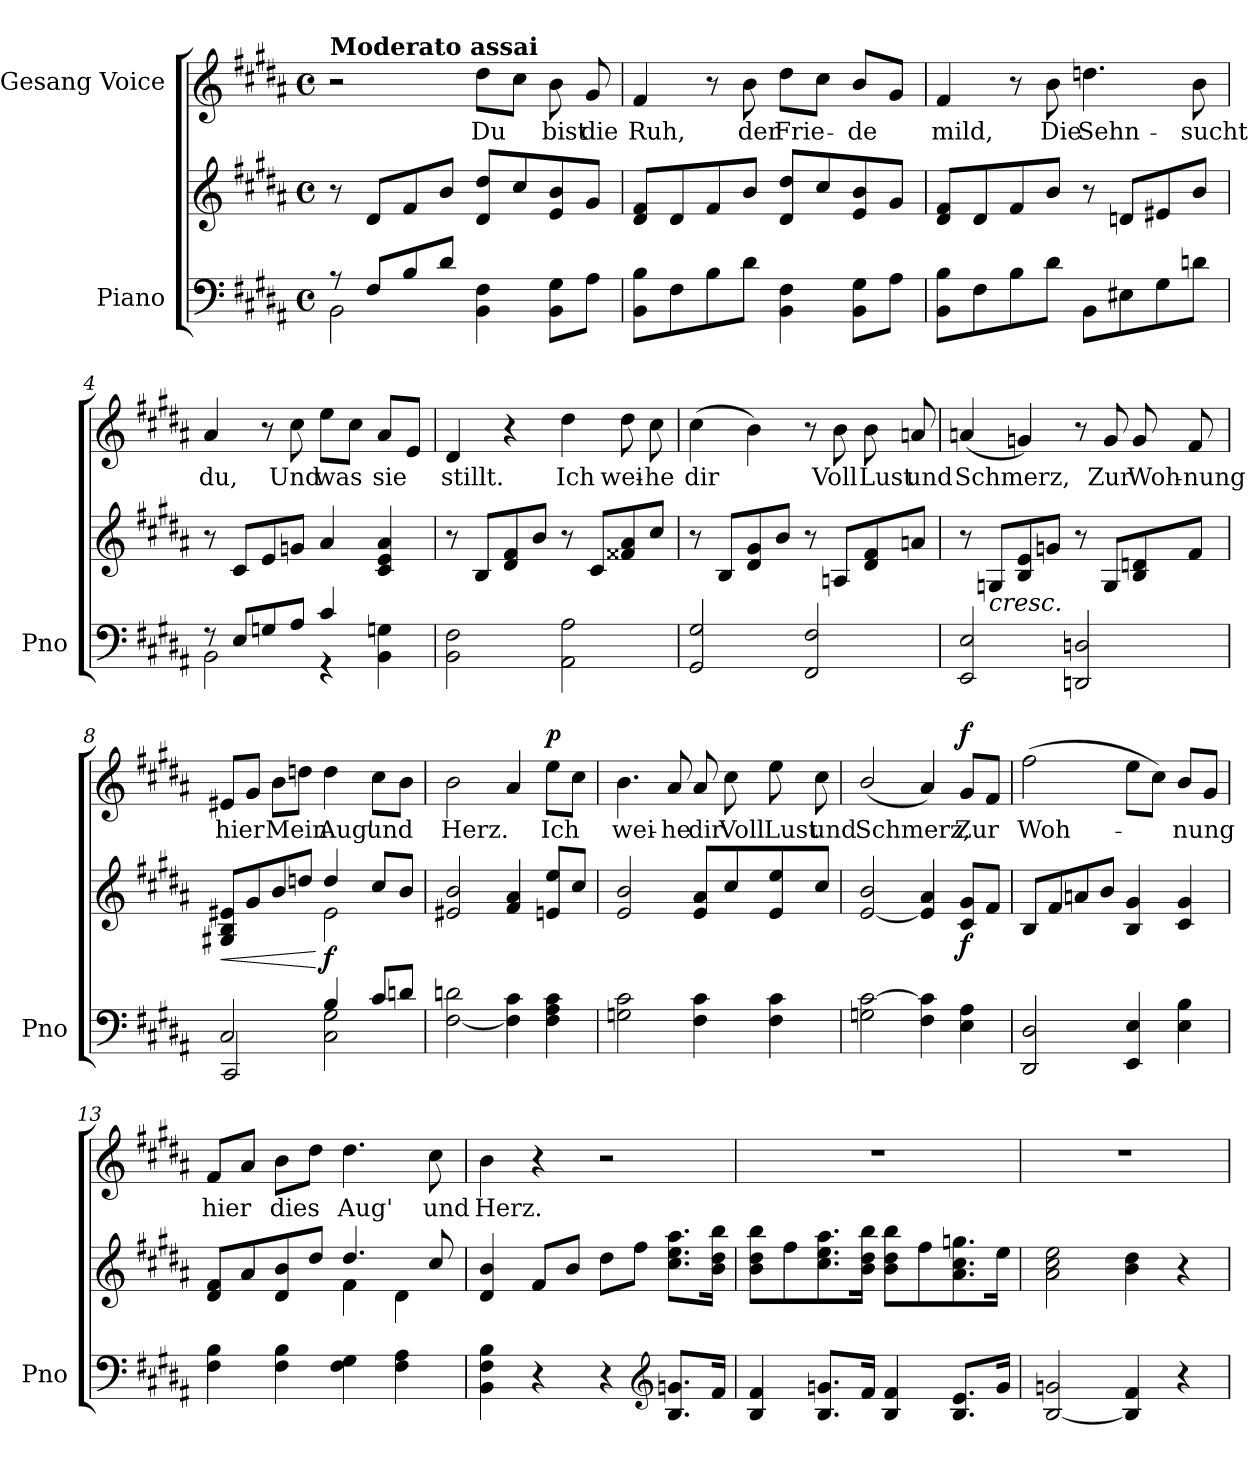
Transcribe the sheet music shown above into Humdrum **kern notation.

**kern	**kern	**dynam	**kern	**text	**dynam
*part2	*part2	*part2	*part1	*part1	*part1
*staff3	*staff2	*staff2/3	*staff1	*staff1	*staff1
*I"Piano	*	*	*I"Gesang Voice	*	*
*I'Pno	*	*	*	*	*
*clefF4	*clefG2	*	*clefG2	*	*
*k[f#c#g#d#a#]	*k[f#c#g#d#a#]	*	*k[f#c#g#d#a#]	*	*
*M4/4	*M4/4	*	*M4/4	*	*
*met(c)	*met(c)	*	*met(c)	*	*
=1	=1	=1	=1	=1	=1
*^	*	*	*	*	*
!	!	!	!	!LO:TX:a:B:t=Moderato assai	!	!
8r	2BB\	8r	.	2r	.	.
8F#/L	.	8d#/L	.	.	.	.
8B/	.	8f#/	.	.	.	.
8d#/J	.	8b/J	.	.	.	.
4BB\ 4F#\	2ryy	8d#/ 8dd#/L	.	8dd#\L	Du	.
.	.	8cc#/	.	8cc#\J	.	.
8BB\ 8G#\L	.	8e/ 8b/	.	8b\	bist	.
8A#\J	.	8g#/J	.	8g#/	die	.
*v	*v	*	*	*	*	*
=2	=2	=2	=2	=2	=2
8BB\ 8B\L	8d#/ 8f#/L	.	4f#/	Ruh,	.
8F#\	8d#/	.	.	.	.
8B\	8f#/	.	8r	.	.
8d#\J	8b/J	.	8b\	der	.
4BB\ 4F#\	8d#/ 8dd#/L	.	8dd#\L	Frie-	.
.	8cc#/	.	8cc#\J	.	.
8BB\ 8G#\L	8e/ 8b/	.	8b/L	-de	.
8A#\J	8g#/J	.	8g#/J	.	.
=3	=3	=3	=3	=3	=3
8BB\ 8B\L	8d#/ 8f#/L	.	4f#/	mild,	.
8F#\	8d#/	.	.	.	.
8B\	8f#/	.	8r	.	.
8d#\J	8b/J	.	8b\	Die	.
8BB\L	8r	.	4.ddn\	Sehn-	.
8E#X\	8dn/L	.	.	.	.
8G#\	8e#X/	.	.	.	.
8dn\J	8b/J	.	8b\	-sucht	.
=4	=4	=4	=4	=4	=4
*^	*	*	*	*	*
8r	2BB\	8r	.	4a#/	du,	.
8E/L	.	8c#/L	.	.	.	.
8Gn/	.	8e/	.	8r	.	.
8A#/J	.	8gn/J	.	8cc#\	Und	.
4c#/	4r	4a#/	.	8ee\L	was	.
.	.	.	.	8cc#\J	.	.
4BB\ 4Gn\	4ryy	4c#/ 4e/ 4a#/	.	8a#/L	sie	.
.	.	.	.	8e/J	.	.
*v	*v	*	*	*	*	*
=5	=5	=5	=5	=5	=5
2BB\ 2F#\	8r	.	4d#/	stillt.	.
.	8B/L	.	.	.	.
.	8d#/ 8f#/	.	4r	.	.
.	8b/J	.	.	.	.
2AA#\ 2A#\	8r	.	4dd#\	Ich	.
.	8c#/L	.	.	.	.
.	8f##X/ 8a#/	.	8dd#\	wei-	.
.	8cc#/J	.	8cc#\	-he	.
=6	=6	=6	=6	=6	=6
2GG#/ 2G#/	8r	.	(4cc#\	dir	.
.	8B/L	.	.	.	.
.	8d#/ 8g#/	.	4b\)	.	.
.	8b/J	.	.	.	.
2FF#/ 2F#/	8r	.	8r	.	.
.	8An/L	.	8b\	Voll	.
.	8d#/ 8f#/	.	8b\	Lust	.
.	8an/J	.	8an/	und	.
=7	=7	=7	=7	=7	=7
2EE/ 2E/	8r	.	(4an/	Schmerz,	.
!	!LO:TX:b:i:t=cresc.	!	!	!	!
.	8Gn/L	.	.	.	.
.	8B/ 8e/	.	4gn/)	.	.
.	8gn/J	.	.	.	.
2DDn/ 2Dn/	8r	.	8r	.	.
.	8G/L	.	8g/	Zur	.
.	8B/ 8dn/	.	8g/	Woh-	.
.	8f#/J	.	8f#/	-nung	.
=8	=8	=8	=8	=8	=8
*^	*	*	*	*	*
!	!	!	!LO:HP:b	!	!	!
*	*	*^	*	*	*	*
2C#/	2CC#/	8G#X/ 8B/ 8e#X/L	2ryy	<	8e#X/L	hier	.
.	.	8g#/	.	.	8g#/J	.	.
.	.	8b/	.	.	8b\L	Mein	.
.	.	8ddn/J	.	.	8ddn\J	.	.
!	!	!	!	!LO:DY:n=1:b	!	!	!
4B/	2C#\ 2G#\	4dd/	2e#\	[ f	4dd\	Aug'	.
8c#/L	.	8cc#/L	.	.	8cc#\L	und	.
8dn/J	.	8b/J	.	.	8b\J	.	.
*v	*v	*	*	*	*	*	*
*	*v	*v	*	*	*	*
=9	=9	=9	=9	=9	=9
[2F#\ 2dn\	2e#X/ 2b/	.	2b\	Herz.	.
4F#\] 4c#\	4f#/ 4a#/	.	4a#/	.	.
!	!	!	!	!	!LO:DY:a
4F#\ 4A#\ 4c#\	8en/ 8ee/L	.	8ee\L	Ich	p
.	8cc#/J	.	8cc#\J	.	.
=10	=10	=10	=10	=10	=10
2Gn\ 2c#\	2e/ 2b/	.	4.b\	wei-	.
.	.	.	8a#/	-he	.
4F#\ 4c#\	8e/ 8a#/L	.	8a#/	dir	.
.	8cc#/	.	8cc#\	Voll	.
4F#\ 4c#\	8e/ 8ee/	.	8ee\	Lust	.
.	8cc#/J	.	8cc#\	und	.
=11	=11	=11	=11	=11	=11
2Gn\ [2c#\	[2e/ 2b/	.	(2b/	Schmerz,	.
4F#\ 4c#\]	4e/] 4a#/	.	4a#/)	.	.
!	!	!LO:DY:b	!	!	!LO:DY:a
4E\ 4A#\	8c#/ 8g#/L	f	8g#/L	Zur	f
.	8f#/J	.	8f#/J	.	.
=12	=12	=12	=12	=12	=12
2DD#/ 2D#/	8B/L	.	(2ff#\	Woh-	.
.	8f#/	.	.	.	.
.	8an/	.	.	.	.
.	8b/J	.	.	.	.
4EE/ 4E/	4B/ 4g#/	.	8ee\L	.	.
.	.	.	8cc#\J)	.	.
4E\ 4B\	4c#/ 4g#/	.	8b/L	-nung	.
.	.	.	8g#/J	.	.
=13	=13	=13	=13	=13	=13
*	*^	*	*	*	*
4F#\ 4B\	8d#/ 8f#/L	2ryy	.	8f#/L	-hier	.
.	8a#/	.	.	8a#/J	.	.
4F#\ 4B\	8d#/ 8b/	.	.	8b\L	dies	.
.	8dd#/J	.	.	8dd#\J	.	.
4F#\ 4G#\	4.dd#/	4f#\	.	4.dd#\	Aug'	.
4F#\ 4A#\	.	4d#\	.	.	.	.
.	8cc#/	.	.	8cc#\	und	.
*	*v	*v	*	*	*	*
=14	=14	=14	=14	=14	=14
4BB\ 4F#\ 4B\	4d#/ 4b/	.	4b\	Herz.	.
4r	8f#/L	.	4r	.	.
.	8b/J	.	.	.	.
4r	8dd#\L	.	2r	.	.
.	8ff#\J	.	.	.	.
*clefG2	*	*	*	*	*
8.B/ 8.gn/L	8.cc#\ 8.ee\ 8.aa#\L	.	.	.	.
16f#/Jk	16b\ 16dd#\ 16bb\Jk	.	.	.	.
=15	=15	=15	=15	=15	=15
4B/ 4f#/	8b\ 8dd#\ 8bb\L	.	1r	.	.
.	8ff#\	.	.	.	.
8.B/ 8.gn/L	8.cc#\ 8.ee\ 8.aa#\	.	.	.	.
16f#/Jk	16b\ 16dd#\ 16bb\Jk	.	.	.	.
4B/ 4f#/	8b\ 8dd#\ 8bb\L	.	.	.	.
.	8ff#\	.	.	.	.
8.B/ 8.e/L	8.a#\ 8.cc#\ 8.ggn\	.	.	.	.
16g/Jk	16ee\Jk	.	.	.	.
=16	=16	=16	=16	=16	=16
[2B/ 2gn/	2a#\ 2cc#\ 2ee\	.	1r	.	.
4B/] 4f#/	4b\ 4dd#\	.	.	.	.
4r	4r	.	.	.	.
=	=	=	=	=	=
*-	*-	*-	*-	*-	*-
